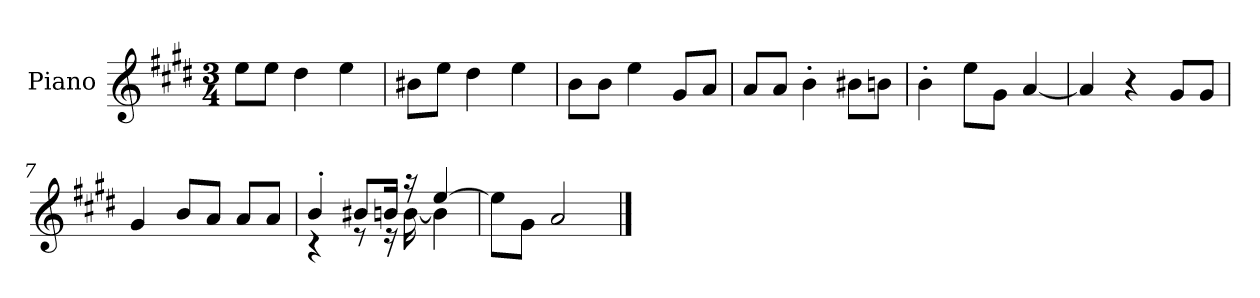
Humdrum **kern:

**kern
*part1
*staff1
*I"Piano
*I'P-no
*clefG2
*k[f#c#g#d#]
*M3/4
*MM172
=1
8ee\L
8ee\J
4dd#\
4ee\
=2
8b#X\L
8ee\J
4dd#\
4ee\
=3
8b\L
8b\J
4ee\
8g#/L
8a/J
=4
8a/L
8a/J
4b'\
8b#X\L
8bn\J
=5
4b'\
8ee\L
8g#\J
[4a/
=6
4a/]
4r
8g#/L
8g#/J
=7
4g#/
8b/L
8a/J
8a/L
8a/J
!!LO:LB:g=z
=8
*^
4b'/	4r
8b#X/L	8r
16bn/Jk	16r
16r	[16b\
[4ee/	4b\]
*v	*v
=9
8ee\L]
8g#\J
2a/
==
*-
